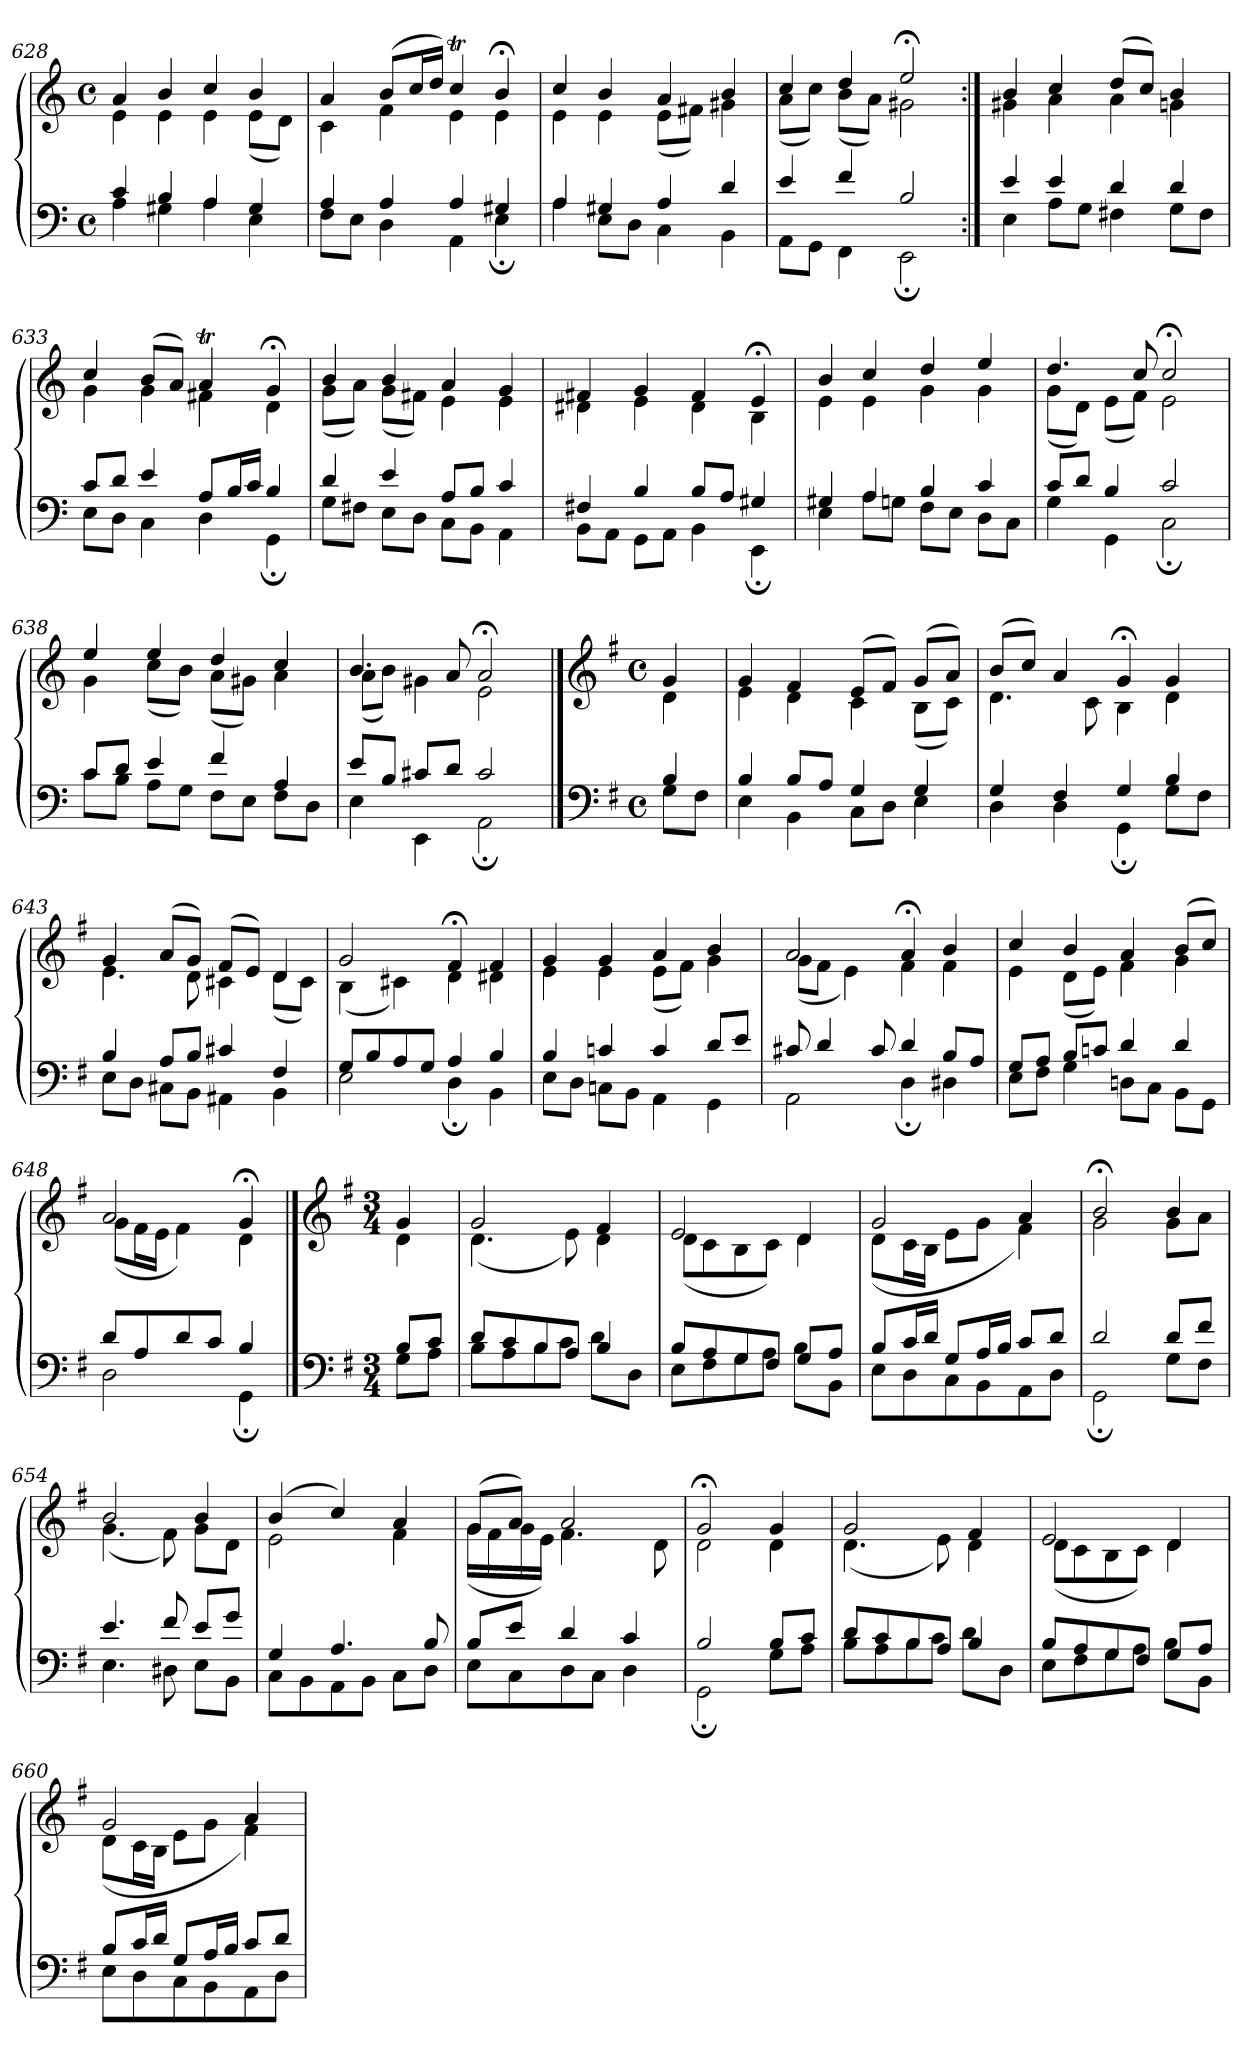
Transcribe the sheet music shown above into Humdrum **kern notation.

**kern	**kern
*part1	*part1
*staff2	*staff1
!!LO:LB:g=z
*clefF4	*clefG2
*k[]	*k[]
*M4/4	*M4/4
*met(c)	*met(c)
=628	=628
*^	*^
4c/	4A\	4a/	4e\
4B/	4G#X\	4b/	4e\
4A/	4A\	4cc/	4e\
4G#/	4E\	4b/	(8e\L
.	.	.	8d\J)
=629	=629	=629	=629
4A/	8F\L	4a/	4c\
.	8E\J	.	.
4A/	4D\	(8b/L	4f\
.	.	16cc/L	.
.	.	16dd/JJ)	.
4A/	4AA\	4ccT/	4e\
4G#X/	4E;\	4b;</	4e\
=630	=630	=630	=630
4A/	4A\	4cc/	4e\
4G#X/	8E\L	4b/	4e\
.	8D\J	.	.
4A/	4C\	4a/	(8e\L
.	.	.	8f#X\J)
4d/	4BB\	4b/	4g#X\
=631	=631	=631	=631
4e/	8AA\L	4cc/	(8a\L
.	8GG\J	.	8cc\J)
4f/	4FF\	4dd/	(8b\L
.	.	.	8a\J)
2B/	2EE;\	2ee;</	2g#X\
!!LO:PB:g=z	!!
=632:|!	=632:|!	=632:|!	=632:|!
4e/	4E\	4b/	4g#X\
4e/	8A\L	4cc/	4a\
.	8G\J	.	.
4d/	4F#X\	(8dd/L	4a\
.	.	8cc/J)	.
4d/	8G\L	4b/	4gn\
.	8F#\J	.	.
=633	=633	=633	=633
8c/L	8E\L	4cc/	4g\
8d/J	8D\J	.	.
4e/	4C\	(8b/L	4g\
.	.	8a/J)	.
8A/L	4D\	4aT/	4f#X\
16B/L	.	.	.
16c/JJ	.	.	.
4B/	4GG;\	4g;</	4d\
=634	=634	=634	=634
4d/	8G\L	4b/	(8g\L
.	8F#X\J	.	8a\J)
4e/	8E\L	4b/	(8g\L
.	8D\J	.	8f#X\J)
8A/L	8C\L	4a/	4e\
8B/J	8BB\J	.	.
4c/	4AA\	4g/	4e\
=635	=635	=635	=635
4F#X/	8BB\L	4f#X/	4d#X\
.	8AA\J	.	.
4B/	8GG\L	4g/	4e\
.	8AA\J	.	.
8B/L	4BB\	4f#/	4d#\
8A/J	.	.	.
4G#X/	4EE;\	4e;</	4B\
!!LO:LB:g=z	!!
=636	=636	=636	=636
4G#X/	4E\	4b/	4e\
4A/	8A\L	4cc/	4e\
.	8Gn\J	.	.
4B/	8F\L	4dd/	4g\
.	8E\J	.	.
4c/	8D\L	4ee/	4g\
.	8C\J	.	.
=637	=637	=637	=637
8c/L	4G\	4.dd/	(8g\L
8d/J	.	.	8d\J)
4B/	4GG\	.	(8e\L
.	.	8cc/	8f\J)
2c/	2C;\	2cc;</	2e\
=638	=638	=638	=638
8c/L	8c\L	4ee/	4g\
8d/J	8B\J	.	.
4e/	8A\L	4ee/	(8cc\L
.	8G\J	.	8b\J)
4f/	8F\L	4dd/	(8a\L
.	8E\J	.	8g#X\J)
4A/	8F\L	4cc/	4a\
.	8D\J	.	.
=639	=639	=639	=639
8e/L	4E\	4.b/	(8a\L
8B/J	.	.	8b\J)
8c#X/L	4EE\	.	4g#X\
8d/J	.	8a/	.
2c#/	2AA;\	2a;</	2e\
!!LO:LB:g=z	!!
==640	==640	==640	==640
*clefF4	*	*clefG2	*
*k[f#]	*	*k[f#]	*
*M4/4	*	*M4/4	*
*met(c)	*	*met(c)	*
4B/	8G\L	4g/	4d\
.	8F#\J	.	.
=641	=641	=641	=641
4B/	4E\	4g/	4e\
8B/L	4BB\	4f#/	4d\
8A/J	.	.	.
4G/	8C\L	(8e/L	4c\
.	8D\J	8f#/J)	.
4G/	4E\	(8g/L	(8B\L
.	.	8a/J)	8c\J)
=642	=642	=642	=642
4G/	4D\	(8b/L	4.d\
.	.	8cc/J)	.
4F#/	4D\	4a/	.
.	.	.	8c\
4G/	4GG;\	4g;</	4B\
4B/	8G\L	4g/	4d\
.	8F#\J	.	.
=643	=643	=643	=643
4B/	8E\L	4g/	4.e\
.	8D\J	.	.
8A/L	8C#X\L	(8a/L	.
8B/J	8BB\J	8g/J)	8d\
4c#X/	4AA#X\	(8f#/L	4c#X\
.	.	8e/J)	.
4F#/	4BB\	4d/	(8d\L
.	.	.	8c#\J)
=644	=644	=644	=644
8G/L	2E\	2g/	(4B\
8B/	.	.	.
8A/	.	.	4c#X\)
8G/J	.	.	.
4A/	4D;\	4f#;</	4d\
4B/	4BB\	4f#/	4d#X\
!!LO:LB:g=z	!!
=645	=645	=645	=645
4B/	8E\L	4g/	4e\
.	8D\J	.	.
4cn/	8Cn\L	4g/	4e\
.	8BB\J	.	.
4c/	4AA\	4a/	(8e\L
.	.	.	8f#\J)
8d/L	4GG\	4b/	4g\
8e/J	.	.	.
=646	=646	=646	=646
8c#X/	2AA\	2a/	(8g\L
4d/	.	.	8f#\J
.	.	.	4e\)
8c#/	.	.	.
4d/	4D;\	4a;</	4f#\
8B/L	4D#X\	4b/	4f#\
8A/J	.	.	.
=647	=647	=647	=647
8G/L	8E\L	4cc/	4e\
8A/J	8F#\J	.	.
8B/L	4G\	4b/	(8d\L
8cn/J	.	.	8e\J)
4d/	8Dn\L	4a/	4f#\
.	8C\J	.	.
4d/	8BB\L	(8b/L	4g\
.	8GG\J	8cc/J)	.
=648	=648	=648	=648
8d/L	2D\	2a/	(8g\L
8A/	.	.	16f#\L
.	.	.	16e\JJ
8d/	.	.	4f#\)
8c/J	.	.	.
4B/	4GG;\	4g;</	4d\
!!LO:LB:g=z	!!
==649	==649	==649	==649
*clefF4	*	*clefG2	*
*k[f#]	*	*k[f#]	*
*M3/4	*	*M3/4	*
8B/L	8G\L	4g/	4d\
8c/J	8A\J	.	.
=650	=650	=650	=650
8d/L	8B\L	2g/	(4.d\
8c/	8A\	.	.
8B/	8B\	.	.
8A/J	8c\J	.	8e\)
4B/	8d\L	4f#/	4d\
.	8D\J	.	.
=651	=651	=651	=651
8B/L	8E\L	2e/	(8d\L
8A/	8F#\	.	8c\
8G/	8G\	.	8B\
8F#/J	8A\J	.	8c\J)
8G/L	8B\L	4d/	4d\
8A/J	8BB\J	.	.
=652	=652	=652	=652
8B/L	8E\L	2g/	(8d\L
16c/L	8D\	.	16c\L
16d/JJ	.	.	16B\JJ
8G/L	8C\	.	8e\L
16A/L	8BB\	.	8g\J
16B/JJ	.	.	.
8c/L	8AA\	4a/	4f#\)
8d/J	8D\J	.	.
=653	=653	=653	=653
2d/	2GG;\	2b;</	2g\
8d/L	8G\L	4b/	8g\L
8f#/J	8F#\J	.	8a\J
=654	=654	=654	=654
4.e/	4.E\	2b/	(4.g\
8f#/	8D#X\	.	8f#\)
8e/L	8E\L	4b/	8g\L
8g/J	8BB\J	.	8d\J
!!LO:PB:g=z	!!
=655	=655	=655	=655
4G/	8C\L	(4b/	2e\
.	8BB\	.	.
4.A/	8AA\	4cc/)	.
.	8BB\J	.	.
.	8C\L	4a/	4f#\
8B/	8D\J	.	.
=656	=656	=656	=656
8B/L	8E\L	(8g/L	(16g\LL
.	.	.	16f#\
8e/J	8C\	8a/J)	16g\
.	.	.	16e\JJ)
4d/	8D\	2a/	4.f#\
.	8C\J	.	.
4c/	4D\	.	.
.	.	.	8d\
=657	=657	=657	=657
2B/	2GG;\	2g;</	2d\
8B/L	8G\L	4g/	4d\
8c/J	8A\J	.	.
=658	=658	=658	=658
8d/L	8B\L	2g/	(4.d\
8c/	8A\	.	.
8B/	8B\	.	.
8A/J	8c\J	.	8e\)
4B/	8d\L	4f#/	4d\
.	8D\J	.	.
=659	=659	=659	=659
8B/L	8E\L	2e/	(8d\L
8A/	8F#\	.	8c\
8G/	8G\	.	8B\
8F#/J	8A\J	.	8c\J)
8G/L	8B\L	4d/	4d\
8A/J	8BB\J	.	.
!!LO:LB:g=z	!!
=660	=660	=660	=660
8B/L	8E\L	2g/	(8d\L
16c/L	8D\	.	16c\L
16d/JJ	.	.	16B\JJ
8G/L	8C\	.	8e\L
16A/L	8BB\	.	8g\J
16B/JJ	.	.	.
8c/L	8AA\	4a/	4f#\)
8d/J	8D\J	.	.
*v	*v	*	*
*	*v	*v
=	=
*-	*-
